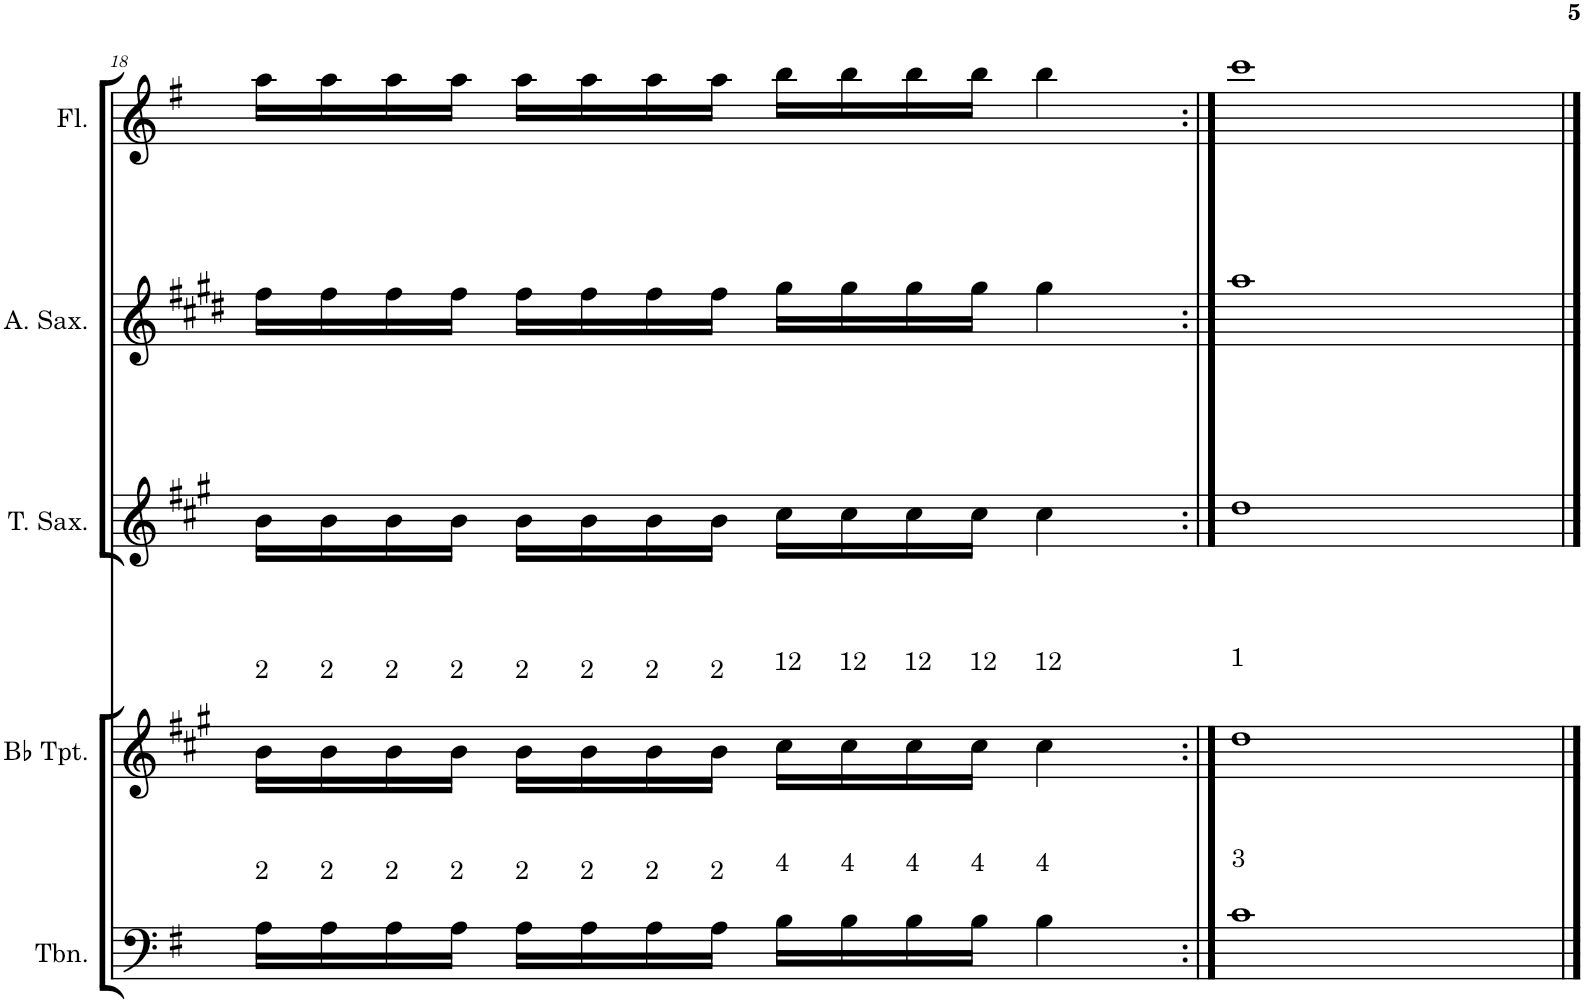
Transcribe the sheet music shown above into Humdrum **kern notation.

**kern	**kern	**kern	**kern	**kern
*part5	*part4	*part3	*part2	*part1
*staff5	*staff4	*staff3	*staff2	*staff1
*I"Trombone	*I"Bb Trumpet	*I"Tenor Saxophone	*I"Alto Saxophone	*I"Flute
*I'Tbn.	*I'Bb Tpt.	*I'T. Sax.	*I'A. Sax.	*I'Fl.
!!LO:PB:g=z
*clefF4	*clefG2	*clefG2	*clefG2	*clefG2
*	*Trd1c2	*Trd8c14	*Trd5c9	*
*k[f#]	*k[f#c#g#]	*k[f#c#g#]	*k[f#c#g#d#]	*k[f#]
*M4/4	*M4/4	*M4/4	*M4/4	*M4/4
=18	=18	=18	=18	=18
!	!LO:TX:a:t=2	!	!	!
!LO:TX:a:t=2	!	!	!	!
16A\LL	16b\LL	16b\LL	16ff#\LL	16aa\LL
!	!LO:TX:a:t=2	!	!	!
!LO:TX:a:t=2	!	!	!	!
16A\	16b\	16b\	16ff#\	16aa\
!	!LO:TX:a:t=2	!	!	!
!LO:TX:a:t=2	!	!	!	!
16A\	16b\	16b\	16ff#\	16aa\
!	!LO:TX:a:t=2	!	!	!
!LO:TX:a:t=2	!	!	!	!
16A\JJ	16b\JJ	16b\JJ	16ff#\JJ	16aa\JJ
!	!LO:TX:a:t=2	!	!	!
!LO:TX:a:t=2	!	!	!	!
16A\LL	16b\LL	16b\LL	16ff#\LL	16aa\LL
!	!LO:TX:a:t=2	!	!	!
!LO:TX:a:t=2	!	!	!	!
16A\	16b\	16b\	16ff#\	16aa\
!	!LO:TX:a:t=2	!	!	!
!LO:TX:a:t=2	!	!	!	!
16A\	16b\	16b\	16ff#\	16aa\
!	!LO:TX:a:t=2	!	!	!
!LO:TX:a:t=2	!	!	!	!
16A\JJ	16b\JJ	16b\JJ	16ff#\JJ	16aa\JJ
!	!LO:TX:a:t=12	!	!	!
!LO:TX:a:t=4	!	!	!	!
16B\LL	16cc#\LL	16cc#\LL	16gg#\LL	16bb\LL
!	!LO:TX:a:t=12	!	!	!
!LO:TX:a:t=4	!	!	!	!
16B\	16cc#\	16cc#\	16gg#\	16bb\
!	!LO:TX:a:t=12	!	!	!
!LO:TX:a:t=4	!	!	!	!
16B\	16cc#\	16cc#\	16gg#\	16bb\
!	!LO:TX:a:t=12	!	!	!
!LO:TX:a:t=4	!	!	!	!
16B\JJ	16cc#\JJ	16cc#\JJ	16gg#\JJ	16bb\JJ
!	!LO:TX:a:t=12	!	!	!
!LO:TX:a:t=4	!	!	!	!
4B\	4cc#\	4cc#\	4gg#\	4bb\
=19:|!	=19:|!	=19:|!	=19:|!	=19:|!
!	!LO:TX:a:t=1	!	!	!
!LO:TX:a:t=3	!	!	!	!
1c	1dd	1dd	1aa	1ccc
==	==	==	==	==
*-	*-	*-	*-	*-
